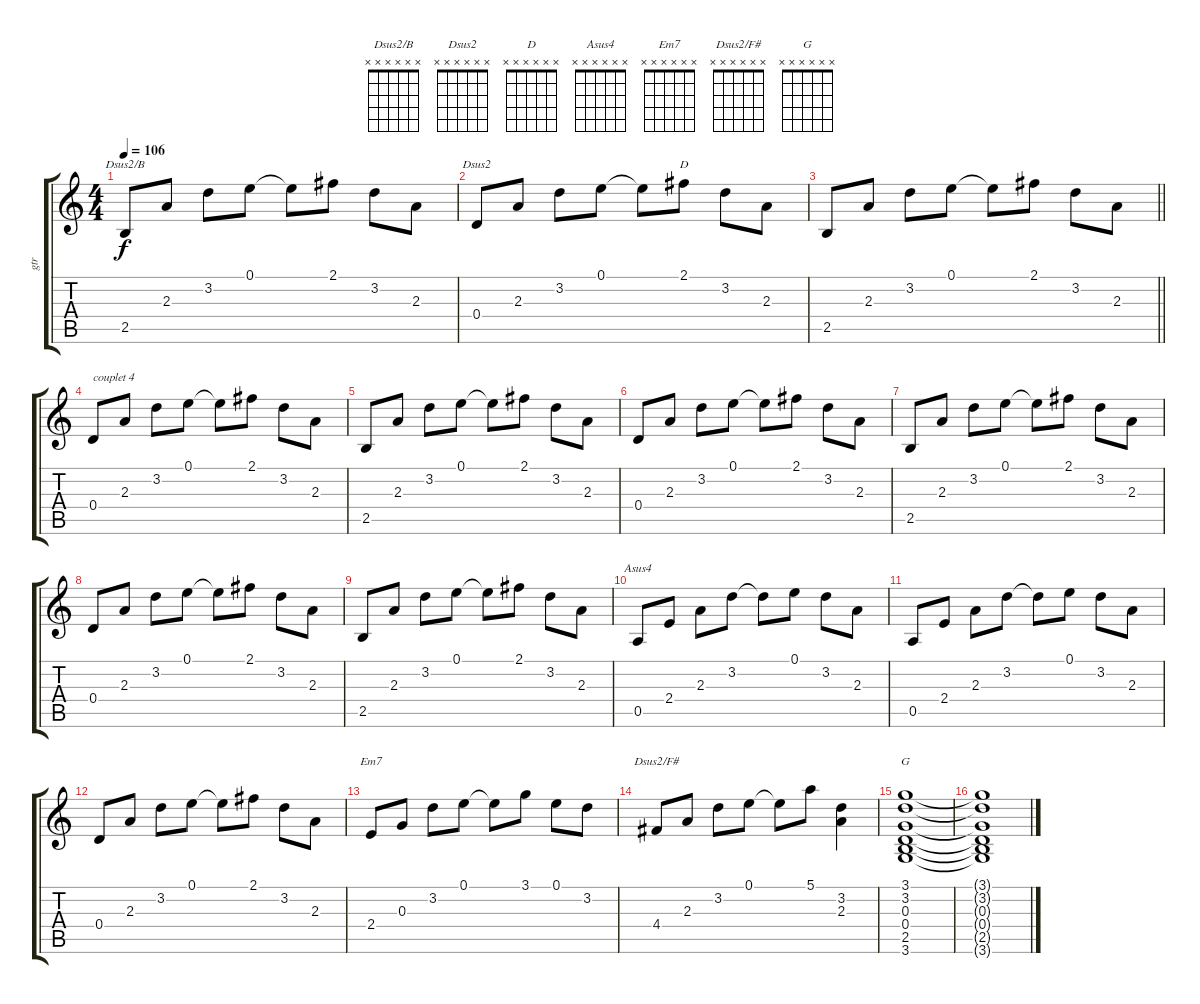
\track ("gtr" "gtr") {instrument acousticguitarnylon}
\staff {score tabs}
\tuning (E4 B3 G3 D3 A2 E2) {hide}
\chord ("Dsus2/B" x x x x x x)
\chord ("Dsus2" x x x x x x)
\chord ("D" x x x x x x)
\chord ("Asus4" x x x x x x)
\chord ("Em7" x x x x x x)
\chord ("Dsus2/F#" x x x x x x)
\chord ("G" x x x x x x)
\ts (4 4)
\tempo 106
\clef g2
\ks c
2.5.8{ch "Dsus2/B" dy f} 2.3.8 3.2.8 0.1.8 0.1{t}.8 2.1.8 3.2.8 2.3.8 |
0.4.8{ch "Dsus2"} 2.3.8 3.2.8 0.1.8 0.1{t}.8 2.1.8{ch "D"} 3.2.8 2.3.8 |
\barLineRight lightlight
2.5.8 2.3.8 3.2.8 0.1.8 0.1{t}.8 2.1.8 3.2.8 2.3.8 |
0.4.8{txt "couplet 4"} 2.3.8 3.2.8 0.1.8 0.1{t}.8 2.1.8 3.2.8 2.3.8 |
2.5.8 2.3.8 3.2.8 0.1.8 0.1{t}.8 2.1.8 3.2.8 2.3.8 |
0.4.8 2.3.8 3.2.8 0.1.8 0.1{t}.8 2.1.8 3.2.8 2.3.8 |
2.5.8 2.3.8 3.2.8 0.1.8 0.1{t}.8 2.1.8 3.2.8 2.3.8 |
0.4.8 2.3.8 3.2.8 0.1.8 0.1{t}.8 2.1.8 3.2.8 2.3.8 |
2.5.8 2.3.8 3.2.8 0.1.8 0.1{t}.8 2.1.8 3.2.8 2.3.8 |
0.5.8{ch "Asus4"} 2.4.8 2.3.8 3.2.8 3.2{t}.8 0.1.8 3.2.8 2.3.8 |
0.5.8 2.4.8 2.3.8 3.2.8 3.2{t}.8 0.1.8 3.2.8 2.3.8 |
0.4.8 2.3.8 3.2.8 0.1.8 0.1{t}.8 2.1.8 3.2.8 2.3.8 |
2.4.8{ch "Em7"} 0.3.8 3.2.8 0.1.8 0.1{t}.8 3.1.8 0.1.8 3.2.8 |
4.4.8{ch "Dsus2/F#"} 2.3.8 3.2.8 0.1.8 0.1{t}.8 5.1.8 (3.2 2.3).4 |
(3.1 3.2 0.3 0.4 2.5 3.6).1{ch "G"} |
(3.1{t} 3.2{t} 0.3{t} 0.4{t} 2.5{t} 3.6{t}).1
